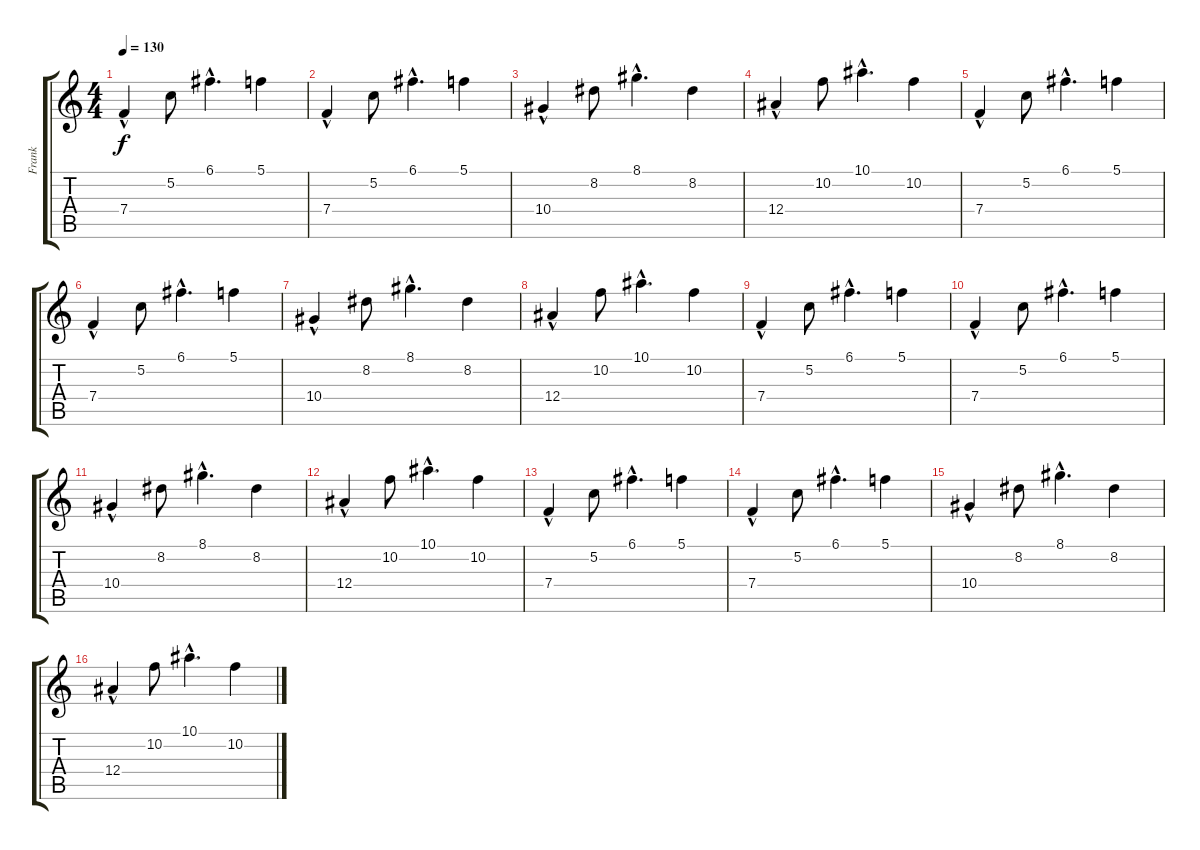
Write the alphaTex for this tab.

\track ("Frank" "Frank") {instrument distortionguitar}
\staff {score tabs}
\tuning (C4 G3 Eb3 Bb2 F2 C2) {hide}
\ts (4 4)
\tempo 130
\clef g2
\ks c
7.4{hac}.4{dy f} 5.2.8 6.1{hac}.4{d} 5.1.4 |
7.4{hac}.4 5.2.8 6.1{hac}.4{d} 5.1.4 |
10.4{hac}.4 8.2.8 8.1{hac}.4{d} 8.2.4 |
12.4{hac}.4 10.2.8 10.1{hac}.4{d} 10.2.4 |
7.4{hac}.4 5.2.8 6.1{hac}.4{d} 5.1.4 |
7.4{hac}.4 5.2.8 6.1{hac}.4{d} 5.1.4 |
10.4{hac}.4 8.2.8 8.1{hac}.4{d} 8.2.4 |
12.4{hac}.4 10.2.8 10.1{hac}.4{d} 10.2.4 |
7.4{hac}.4 5.2.8 6.1{hac}.4{d} 5.1.4 |
7.4{hac}.4 5.2.8 6.1{hac}.4{d} 5.1.4 |
10.4{hac}.4 8.2.8 8.1{hac}.4{d} 8.2.4 |
12.4{hac}.4 10.2.8 10.1{hac}.4{d} 10.2.4 |
7.4{hac}.4 5.2.8 6.1{hac}.4{d} 5.1.4 |
7.4{hac}.4 5.2.8 6.1{hac}.4{d} 5.1.4 |
10.4{hac}.4 8.2.8 8.1{hac}.4{d} 8.2.4 |
12.4{hac}.4 10.2.8 10.1{hac}.4{d} 10.2.4
